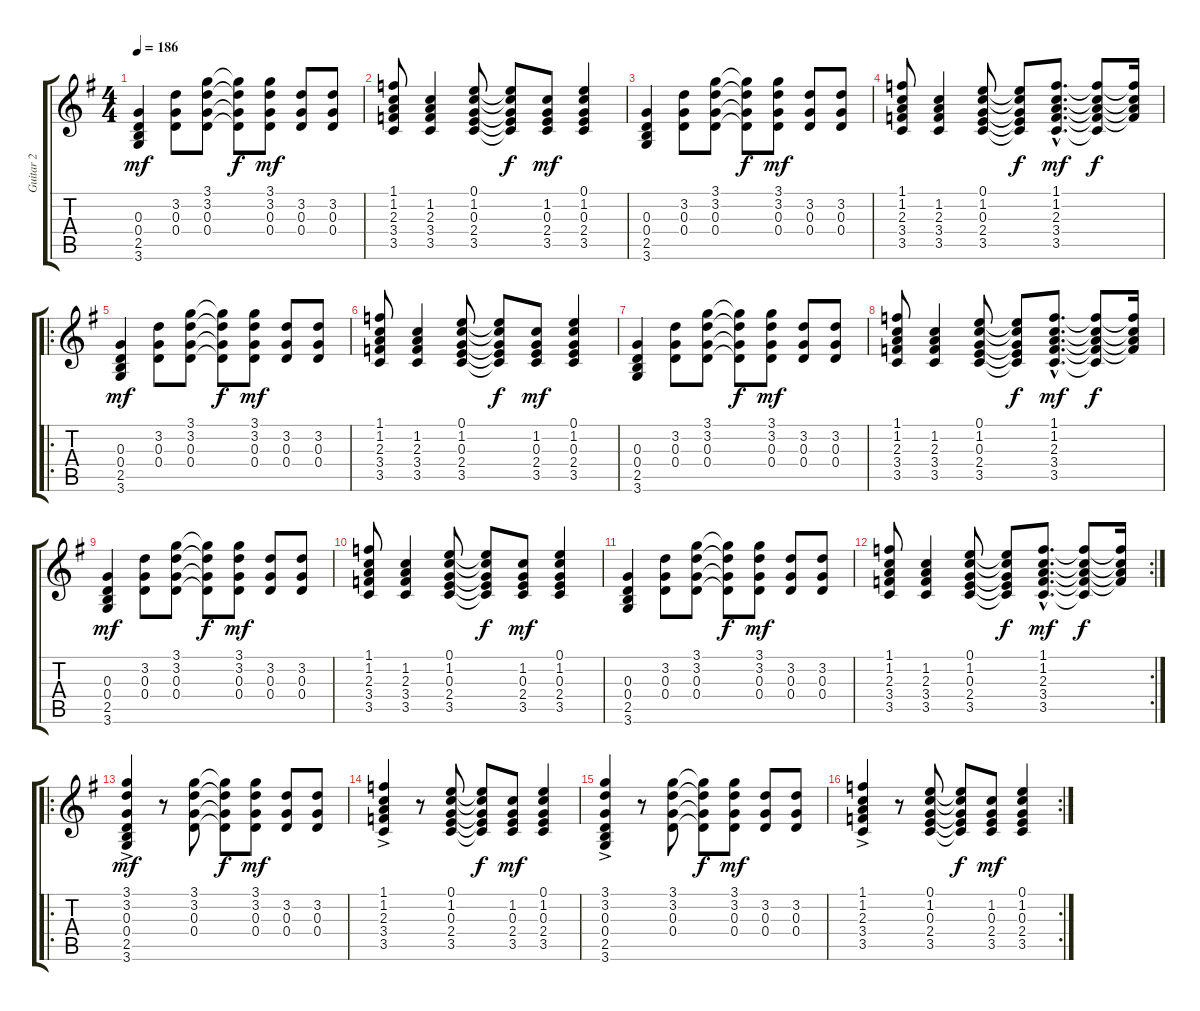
\track ("Guitar 2" "Guitar 2") {instrument electricguitarclean}
\staff {score tabs}
\tuning (E4 B3 G3 D3 A2 E2) {hide}
\ts (4 4)
\tempo 186
\clef g2
\ks g
(0.3 0.4 2.5 3.6).4{dy mf} (3.2 0.3 0.4).8 (3.1 3.2 0.3 0.4).8 (3.1{t} 3.2{t} 0.3{t} 0.4{t}).8{dy f} (3.1 3.2 0.3 0.4).8{dy mf} (3.2 0.3 0.4).8 (3.2 0.3 0.4).8 |
(1.1 1.2 2.3 3.4 3.5).8 (1.2 2.3 3.4 3.5).4 (0.1 1.2 0.3 2.4 3.5).8 (0.1{t} 1.2{t} 0.3{t} 2.4{t} 3.5{t}).8{dy f} (1.2 0.3 2.4 3.5).8{dy mf} (0.1 1.2 0.3 2.4 3.5).4 |
(0.3 0.4 2.5 3.6).4 (3.2 0.3 0.4).8 (3.1 3.2 0.3 0.4).8 (3.1{t} 3.2{t} 0.3{t} 0.4{t}).8{dy f} (3.1 3.2 0.3 0.4).8{dy mf} (3.2 0.3 0.4).8 (3.2 0.3 0.4).8 |
(1.1 1.2 2.3 3.4 3.5).8 (1.2 2.3 3.4 3.5).4 (0.1 1.2 0.3 2.4 3.5).8 (0.1{t} 1.2{t} 0.3{t} 2.4{t} 3.5{t}).8{dy f} (1.1{hac} 1.2{hac} 2.3{hac} 3.4{hac} 3.5{hac}).8{d dy mf} (1.1{t} 1.2{t} 2.3{t} 3.4{t} 3.5{t}).8{dy f} (1.1{t} 1.2{t} 2.3{t} 3.4{t}).16 |
\ro
(0.3 0.4 2.5 3.6).4{dy mf} (3.2 0.3 0.4).8 (3.1 3.2 0.3 0.4).8 (3.1{t} 3.2{t} 0.3{t} 0.4{t}).8{dy f} (3.1 3.2 0.3 0.4).8{dy mf} (3.2 0.3 0.4).8 (3.2 0.3 0.4).8 |
(1.1 1.2 2.3 3.4 3.5).8 (1.2 2.3 3.4 3.5).4 (0.1 1.2 0.3 2.4 3.5).8 (0.1{t} 1.2{t} 0.3{t} 2.4{t} 3.5{t}).8{dy f} (1.2 0.3 2.4 3.5).8{dy mf} (0.1 1.2 0.3 2.4 3.5).4 |
(0.3 0.4 2.5 3.6).4 (3.2 0.3 0.4).8 (3.1 3.2 0.3 0.4).8 (3.1{t} 3.2{t} 0.3{t} 0.4{t}).8{dy f} (3.1 3.2 0.3 0.4).8{dy mf} (3.2 0.3 0.4).8 (3.2 0.3 0.4).8 |
(1.1 1.2 2.3 3.4 3.5).8 (1.2 2.3 3.4 3.5).4 (0.1 1.2 0.3 2.4 3.5).8 (0.1{t} 1.2{t} 0.3{t} 2.4{t} 3.5{t}).8{dy f} (1.1{hac} 1.2{hac} 2.3{hac} 3.4{hac} 3.5{hac}).8{d dy mf} (1.1{t} 1.2{t} 2.3{t} 3.4{t} 3.5{t}).8{dy f} (1.1{t} 1.2{t} 2.3{t} 3.4{t}).16 |
(0.3 0.4 2.5 3.6).4{dy mf} (3.2 0.3 0.4).8 (3.1 3.2 0.3 0.4).8 (3.1{t} 3.2{t} 0.3{t} 0.4{t}).8{dy f} (3.1 3.2 0.3 0.4).8{dy mf} (3.2 0.3 0.4).8 (3.2 0.3 0.4).8 |
(1.1 1.2 2.3 3.4 3.5).8 (1.2 2.3 3.4 3.5).4 (0.1 1.2 0.3 2.4 3.5).8 (0.1{t} 1.2{t} 0.3{t} 2.4{t} 3.5{t}).8{dy f} (1.2 0.3 2.4 3.5).8{dy mf} (0.1 1.2 0.3 2.4 3.5).4 |
(0.3 0.4 2.5 3.6).4 (3.2 0.3 0.4).8 (3.1 3.2 0.3 0.4).8 (3.1{t} 3.2{t} 0.3{t} 0.4{t}).8{dy f} (3.1 3.2 0.3 0.4).8{dy mf} (3.2 0.3 0.4).8 (3.2 0.3 0.4).8 |
\rc 2
(1.1 1.2 2.3 3.4 3.5).8 (1.2 2.3 3.4 3.5).4 (0.1 1.2 0.3 2.4 3.5).8 (0.1{t} 1.2{t} 0.3{t} 2.4{t} 3.5{t}).8{dy f} (1.1{hac} 1.2{hac} 2.3{hac} 3.4{hac} 3.5{hac}).8{d dy mf} (1.1{t} 1.2{t} 2.3{t} 3.4{t} 3.5{t}).8{dy f} (1.1{t} 1.2{t} 2.3{t} 3.4{t}).16 |
\ro
(3.1 3.2{ac} 0.3{ac} 0.4{ac} 2.5{ac} 3.6).4{dy mf} r.8 (3.1 3.2 0.3 0.4).8 (3.1{t} 3.2{t} 0.3{t} 0.4{t}).8{dy f} (3.1 3.2 0.3 0.4).8{dy mf} (3.2 0.3 0.4).8 (3.2 0.3 0.4).8 |
(1.1{ac} 1.2{ac} 2.3{ac} 3.4{ac} 3.5).4 r.8 (0.1 1.2 0.3 2.4 3.5).8 (0.1{t} 1.2{t} 0.3{t} 2.4{t} 3.5{t}).8{dy f} (1.2 0.3 2.4 3.5).8{dy mf} (0.1 1.2 0.3 2.4 3.5).4 |
(3.1 3.2{ac} 0.3{ac} 0.4{ac} 2.5{ac} 3.6).4 r.8 (3.1 3.2 0.3 0.4).8 (3.1{t} 3.2{t} 0.3{t} 0.4{t}).8{dy f} (3.1 3.2 0.3 0.4).8{dy mf} (3.2 0.3 0.4).8 (3.2 0.3 0.4).8 |
\rc 2
(1.1{ac} 1.2{ac} 2.3{ac} 3.4{ac} 3.5).4 r.8 (0.1 1.2 0.3 2.4 3.5).8 (0.1{t} 1.2{t} 0.3{t} 2.4{t} 3.5{t}).8{dy f} (1.2 0.3 2.4 3.5).8{dy mf} (0.1 1.2 0.3 2.4 3.5).4
